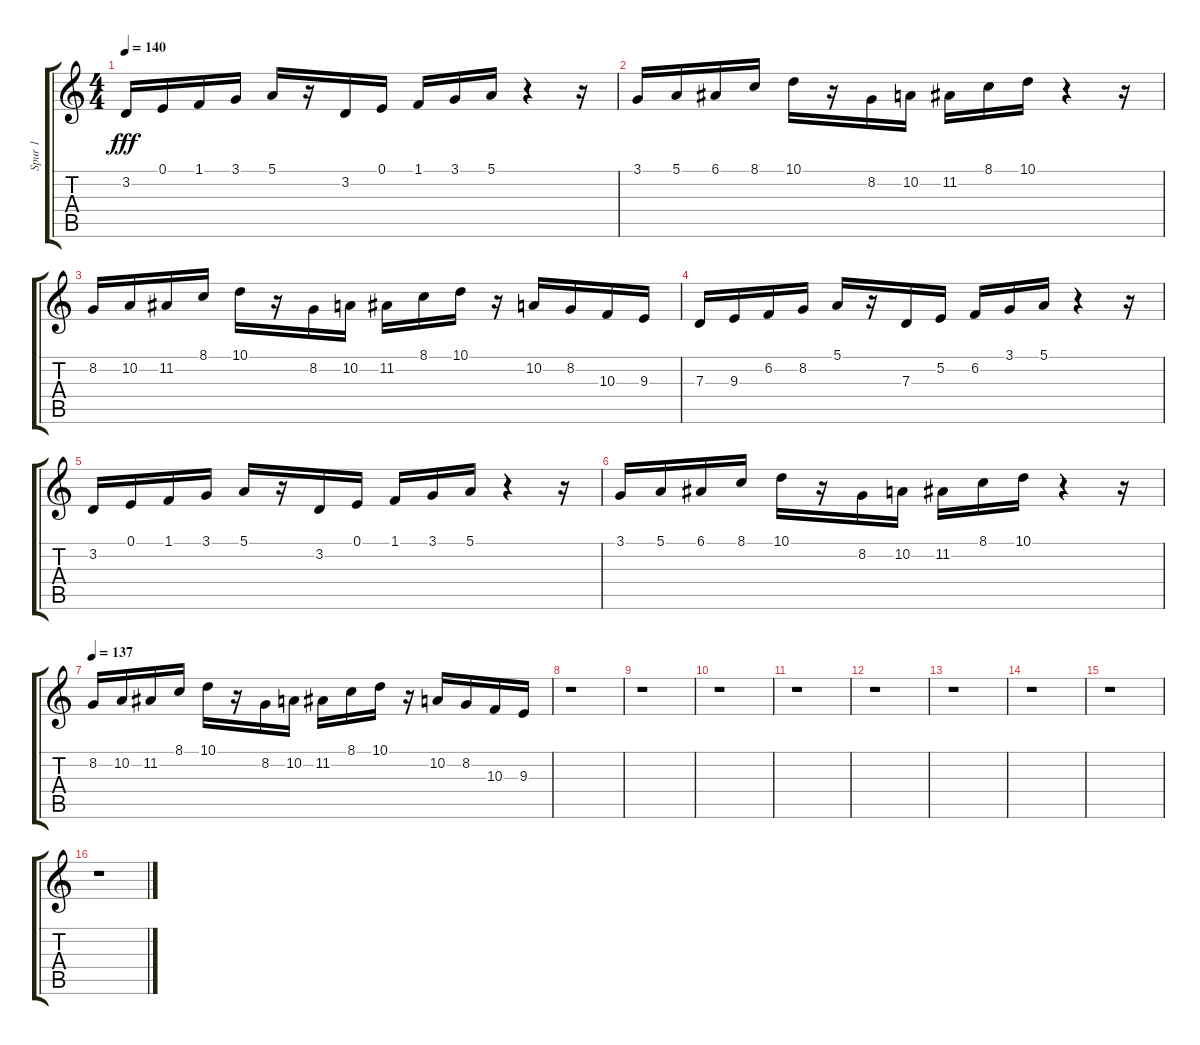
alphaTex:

\track ("Spur 1" "Spur 1") {instrument lead2sawtooth}
\staff {score tabs}
\tuning (E4 B3 G3 D3 A2 E2) {hide}
\ts (4 4)
\tempo 140
\clef g2
\ks c
3.2.16{dy fff} 0.1.16 1.1.16 3.1.16 5.1.16 r.16 3.2.16 0.1.16 1.1.16 3.1.16 5.1.16 r.4 r.16 |
3.1.16 5.1.16 6.1.16 8.1.16 10.1.16 r.16 8.2.16 10.2.16 11.2.16 8.1.16 10.1.16 r.4 r.16 |
8.2.16 10.2.16 11.2.16 8.1.16 10.1.16 r.16 8.2.16 10.2.16 11.2.16 8.1.16 10.1.16 r.16 10.2.16 8.2.16 10.3.16 9.3.16 |
7.3.16 9.3.16 6.2.16 8.2.16 5.1.16 r.16 7.3.16 5.2.16 6.2.16 3.1.16 5.1.16 r.4 r.16 |
3.2.16 0.1.16 1.1.16 3.1.16 5.1.16 r.16 3.2.16 0.1.16 1.1.16 3.1.16 5.1.16 r.4 r.16 |
3.1.16 5.1.16 6.1.16 8.1.16 10.1.16 r.16 8.2.16 10.2.16 11.2.16 8.1.16 10.1.16 r.4 r.16 |
\tempo 137
8.2.16 10.2.16 11.2.16 8.1.16 10.1.16 r.16 8.2.16 10.2.16 11.2.16 8.1.16 10.1.16 r.16 10.2.16 8.2.16 10.3.16 9.3.16 |
r.1 |
r.1 |
r.1 |
r.1 |
r.1 |
r.1 |
r.1 |
r.1 |
r.1
